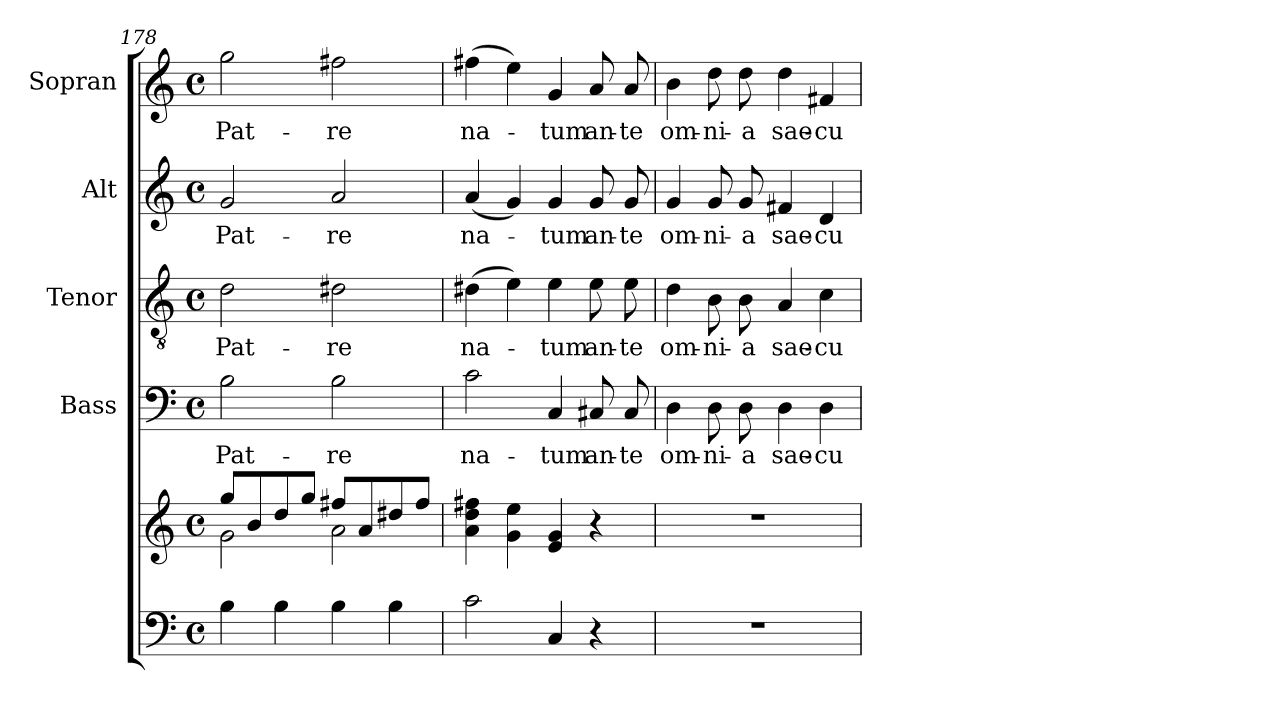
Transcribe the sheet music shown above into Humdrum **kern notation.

**kern	**kern	**kern	**text	**kern	**text	**kern	**text	**kern	**text
*part5	*part5	*part4	*part4	*part3	*part3	*part2	*part2	*part1	*part1
*staff6	*staff5	*staff4	*staff4	*staff3	*staff3	*staff2	*staff2	*staff1	*staff1
*	*	*I"Bass	*	*I"Tenor	*	*I"Alt	*	*I"Sopran	*
*	*	*I'B.	*	*I'T.	*	*I'A.	*	*I'S.	*
*clefF4	*clefG2	*clefF4	*	*clefGv2	*	*clefG2	*	*clefG2	*
*k[]	*k[]	*k[]	*	*k[]	*	*k[]	*	*k[]	*
*C:	*C:	*C:	*	*C:	*	*C:	*	*C:	*
*M4/4	*M4/4	*M4/4	*	*M4/4	*	*M4/4	*	*M4/4	*
*met(c)	*met(c)	*met(c)	*	*met(c)	*	*met(c)	*	*met(c)	*
=178	=178	=178	=178	=178	=178	=178	=178	=178	=178
*	*^	*	*	*	*	*	*	*	*
!	!	!	!	!LO:LY:b	!	!LO:LY:b	!	!LO:LY:b	!	!LO:LY:b
4B\	8gg/L	2g\	2B\	Pat-	2d\	Pat-	2g/	Pat-	2gg\	Pat-
.	8b/	.	.	.	.	.	.	.	.	.
4B\	8dd/	.	.	.	.	.	.	.	.	.
.	8gg/J	.	.	.	.	.	.	.	.	.
!	!	!	!	!LO:LY:b	!	!LO:LY:b	!	!LO:LY:b	!	!LO:LY:b
4B\	8ff#X/L	2a\	2B\	-re	2d#X\	-re	2a/	-re	2ff#X\	-re
.	8a/	.	.	.	.	.	.	.	.	.
4B\	8dd#X/	.	.	.	.	.	.	.	.	.
.	8ff#/J	.	.	.	.	.	.	.	.	.
*	*v	*v	*	*	*	*	*	*	*	*
=179	=179	=179	=179	=179	=179	=179	=179	=179	=179
!	!	!	!LO:LY:b	!	!LO:LY:b	!	!LO:LY:b	!	!LO:LY:b
2c\	4a\ 4dd\ 4ff#X\	2c\	na-	(>4d#X\	na-	(<4a/	na-	(>4ff#X\	na-
.	4g\ 4ee\	.	.	4e\)	.	4g/)	.	4ee\)	.
!	!	!	!LO:LY:b	!	!LO:LY:b	!	!LO:LY:b	!	!LO:LY:b
4C/	4e/ 4g/	4C/	-tum	4e\	-tum	4g/	-tum	4g/	-tum
!	!	!	!LO:LY:b	!	!LO:LY:b	!	!LO:LY:b	!	!LO:LY:b
4r	4r	8C#X/	an-	8e\	an-	8g/	an-	8a/	an-
!	!	!	!LO:LY:b	!	!LO:LY:b	!	!LO:LY:b	!	!LO:LY:b
.	.	8C#/	-te	8e\	-te	8g/	-te	8a/	-te
!!LO:LB:g=z
=180	=180	=180	=180	=180	=180	=180	=180	=180	=180
!	!	!	!LO:LY:b	!	!LO:LY:b	!	!LO:LY:b	!	!LO:LY:b
1r	1r	4D\	om-	4d\	om-	4g/	om-	4b\	om-
!	!	!	!LO:LY:b	!	!LO:LY:b	!	!LO:LY:b	!	!LO:LY:b
.	.	8D\	-ni-	8B\	-ni-	8g/	-ni-	8dd\	-ni-
!	!	!	!LO:LY:b	!	!LO:LY:b	!	!LO:LY:b	!	!LO:LY:b
.	.	8D\	-a	8B\	-a	8g/	-a	8dd\	-a
!	!	!	!LO:LY:b	!	!LO:LY:b	!	!LO:LY:b	!	!LO:LY:b
.	.	4D\	sae-	4A/	sae-	4f#X/	sae-	4dd\	sae-
!	!	!	!LO:LY:b	!	!LO:LY:b	!	!LO:LY:b	!	!LO:LY:b
.	.	4D\	-cu-	4c\	-cu-	4d/	-cu-	4f#X/	-cu-
=	=	=	=	=	=	=	=	=	=
*-	*-	*-	*-	*-	*-	*-	*-	*-	*-
